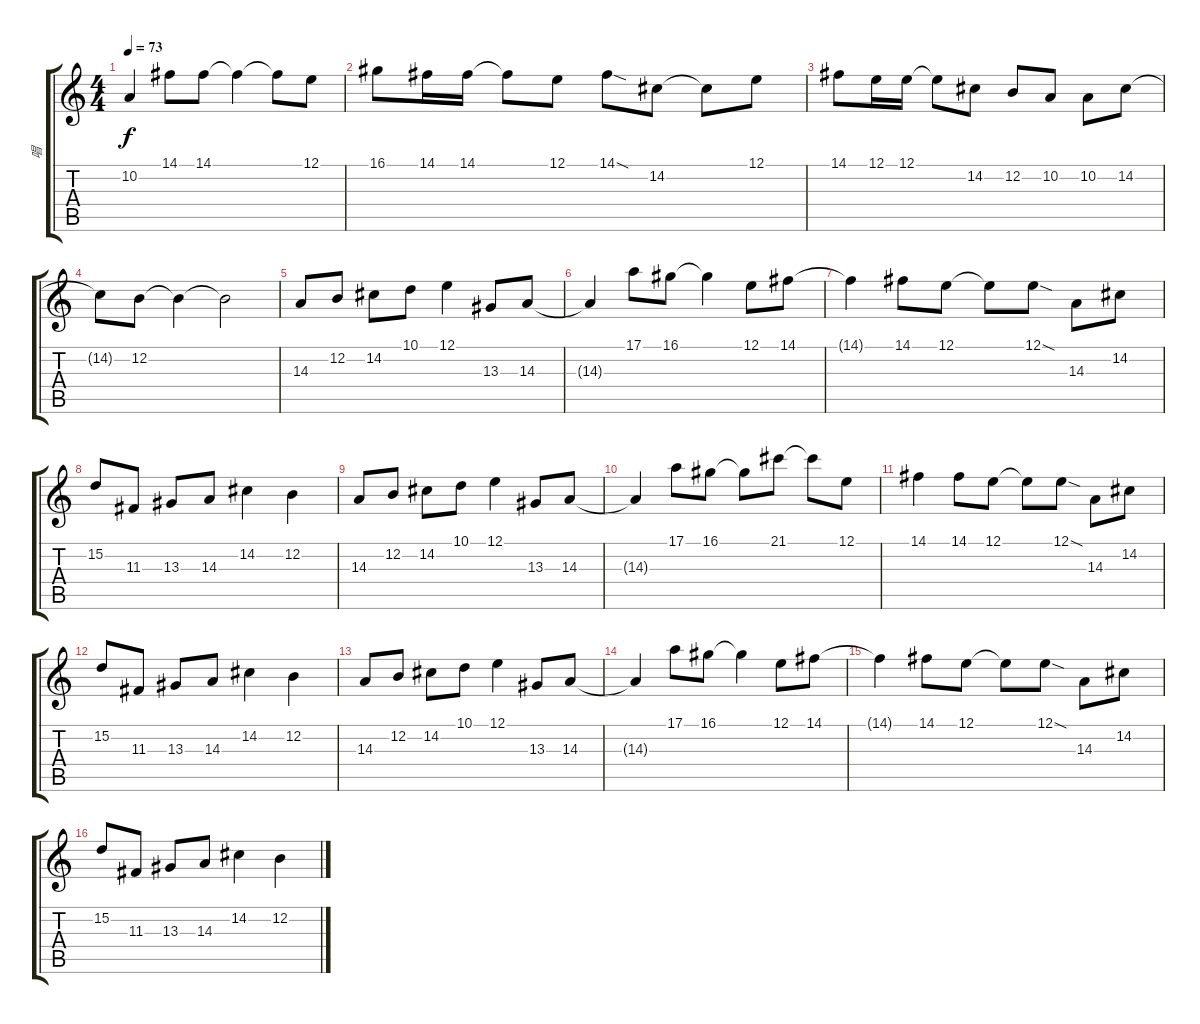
\track ("唱" "唱") {instrument electricgrandpiano}
\staff {score tabs}
\tuning (E4 B3 G3 D3 A2 E2) {hide}
\ts (4 4)
\tempo 73
\clef g2
\ks c
10.2.4{dy f} 14.1.8 14.1.8 14.1{t}.4 14.1{t}.8 12.1.8 |
16.1.8 14.1.16 14.1.16 14.1{t}.8 12.1.8 14.1{sod}.8 14.2.8 14.2{t}.8 12.1.8 |
14.1.8 12.1.16 12.1.16 12.1{t}.8 14.2.8 12.2.8 10.2.8 10.2.8 14.2.8 |
14.2{t}.8 12.2.8 12.2{t}.4 12.2{t}.2 |
14.3.8 12.2.8 14.2.8 10.1.8 12.1.4 13.3.8 14.3.8 |
14.3{t}.4 17.1.8 16.1.8 16.1{t}.4 12.1.8 14.1.8 |
14.1{t}.4 14.1.8 12.1.8 12.1{t}.8 12.1{sod}.8 14.3.8 14.2.8 |
15.2.8 11.3.8 13.3.8 14.3.8 14.2.4 12.2.4 |
14.3.8 12.2.8 14.2.8 10.1.8 12.1.4 13.3.8 14.3.8 |
14.3{t}.4 17.1.8 16.1.8 16.1{t}.8 21.1.8 21.1{t}.8 12.1.8 |
14.1.4 14.1.8 12.1.8 12.1{t}.8 12.1{sod}.8 14.3.8 14.2.8 |
15.2.8 11.3.8 13.3.8 14.3.8 14.2.4 12.2.4 |
14.3.8 12.2.8 14.2.8 10.1.8 12.1.4 13.3.8 14.3.8 |
14.3{t}.4 17.1.8 16.1.8 16.1{t}.4 12.1.8 14.1.8 |
14.1{t}.4 14.1.8 12.1.8 12.1{t}.8 12.1{sod}.8 14.3.8 14.2.8 |
15.2.8 11.3.8 13.3.8 14.3.8 14.2.4 12.2.4
